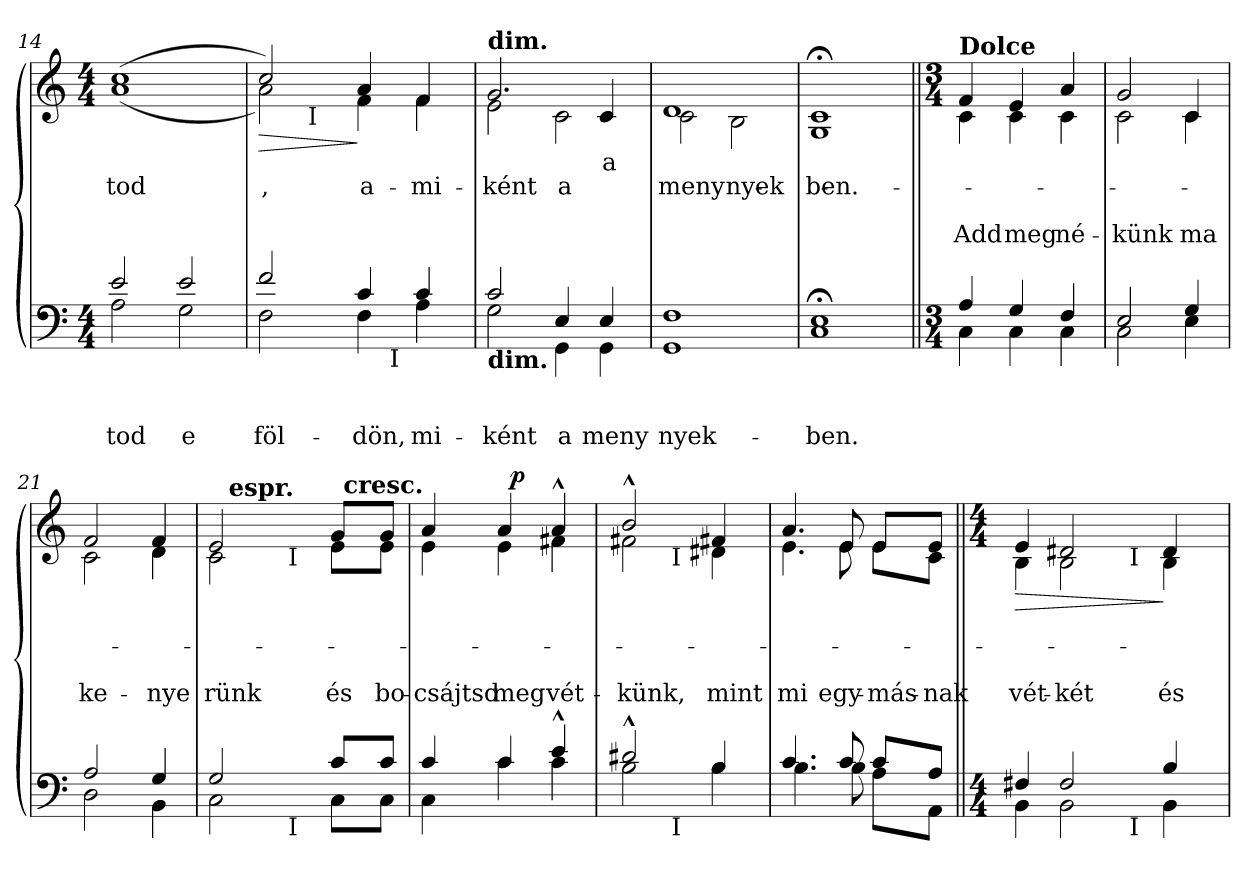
**kern	**text	**text	**text	**kern	**text	**text	**text	**text	**dynam
*part2	*part2	*part2	*part2	*part1	*part1	*part1	*part1	*part1	*part1
*staff2	*staff2	*staff2	*staff2	*staff1	*staff1	*staff1	*staff1	*staff1	*staff1
*clefF4	*	*	*	*clefG2	*	*	*	*	*
*k[]	*	*	*	*k[]	*	*	*	*	*
*a:	*	*	*	*a:	*	*	*	*	*
*M4/4	*	*	*	*M4/4	*	*	*	*	*
=14	=14	=14	=14	=14	=14	=14	=14	=14	=14
!	!	!	!LO:LY:a	!	!	!	!	!	!
*^	*	*	*	*	*	*	*	*	*
!	!	!	!	!	!	!LO:LY:a	!	!	!	!
*	*	*	*	*	*^	*	*	*	*	*
!	!	!	!	!	!	!	!	!LO:LY:b	!	!	!
2e/	2A\	.	.	-tod	(>1cc	(<1a	.	-tod	.	.	.
!	!	!	!	!LO:LY:a	!	!	!	!	!	!	!
2e/	2G\	.	.	e	.	.	.	.	.	.	.
*v	*v	*	*	*	*	*	*	*	*	*	*
*	*	*	*	*v	*v	*	*	*	*	*
=15	=15	=15	=15	=15	=15	=15	=15	=15	=15
*^	*	*	*	*	*	*	*	*	*
!	!	!	!	!LO:LY:a	!	!	!	!	!	!LO:HP:b
*	*	*	*	*	*^	*	*	*	*	*
!	!	!	!	!	!	!	!	!LO:LY:b	!	!	!
*	*^	*	*	*	*	*^	*	*	*	*	*
2f/	2F\	3ryy	.	.	föl-	2cc/)	2a\)	6..ryy	.	,	.	.	>
!	!	!	!	!	!	!	!	!LO:TX:b:t=I	!	!	!	!	!
.	.	.	.	.	.	.	.	3%2ryy	.	.	.	.	.
.	.	6...ryy	.	.	.	.	.	.	.	.	.	.	.
!	!	!	!	!	!LO:LY:a	!	!	!	!	!	!	!	!
!	!	!	!	!	!	!	!	!	!LO:LY:a	!	!	!	!
!	!	!	!	!	!	!	!	!	!	!LO:LY:b	!	!	!
4c/	4F\	.	.	.	-dön,	4a/	4f\	.	.	a-	.	.	]
!	!	!LO:TX:b:t=I	!	!	!	!	!	!	!	!	!	!	!
.	.	3ryy	.	.	.	.	.	.	.	.	.	.	.
!	!	!	!	!	!LO:LY:a	!	!	!	!	!	!	!	!
!	!	!	!	!	!	!	!	!	!LO:LY:a	!	!	!	!
!	!	!	!	!	!	!	!	!	!	!LO:LY:b	!	!	!
4c/	4A\	.	.	.	mi-	4f/	4f\	.	.	-mi-	.	.	.
.	.	.	.	.	.	.	.	24ryy	.	.	.	.	.
.	.	48ryy	.	.	.	.	.	.	.	.	.	.	.
*v	*v	*v	*	*	*	*	*	*	*	*	*	*	*
*	*	*	*	*v	*v	*v	*	*	*	*	*
=16	=16	=16	=16	=16	=16	=16	=16	=16	=16
*^	*	*	*	*^	*	*	*	*	*
*	*^	*	*	*	*	*^	*	*	*	*	*
!	!	!	!	!	!LO:LY:a	!	!	!	!	!	!	!	!
*	*v	*v	*	*	*	*	*	*	*	*	*	*	*
*	*	*	*	*	*v	*v	*v	*	*	*	*	*
*	*^	*	*	*	*^	*	*	*	*	*
*	*	*	*	*	*	*	*^	*	*	*	*	*
!	!	!	!	!	!	!	!	!	!LO:LY:a	!	!	!	!
*	*v	*v	*	*	*	*	*	*	*	*	*	*	*
*	*	*	*	*	*	*v	*v	*	*	*	*	*
*	*^	*	*	*	*	*^	*	*	*	*	*
!	!	!	!	!	!	!LO:TX:a:B:t=dim.	!	!	!	!	!	!	!
!LO:TX:b:B:t=dim.	!	!	!	!	!	!	!	!	!	!	!	!	!
!	!	!	!	!	!	!	!	!	!	!LO:LY:b	!	!	!
*	*v	*v	*	*	*	*	*	*	*	*	*	*	*
*	*	*	*	*	*	*v	*v	*	*	*	*	*
2c/	2G\	.	.	-ként	2.g/	2e\	.	-ként	.	.	.
!	!	!	!	!LO:LY:a	!	!	!	!	!	!	!
!	!	!	!	!	!	!	!	!LO:LY:b	!	!	!
4E/	4GG\	.	.	a	.	2c\	.	a	.	.	.
!	!	!	!	!LO:LY:a	!	!	!	!	!	!	!
!	!	!	!	!	!	!	!LO:LY:a	!	!	!	!
4E/	4GG\	.	.	meny­	4c/	.	a	.	.	.	.
!!LO:LB:g=z	!!
=17	=17	=17	=17	=17	=17	=17	=17	=17	=17	=17	=17
!	!	!	!	!LO:LY:a	!	!	!	!	!	!	!
!	!	!	!	!	!	!	!LO:LY:a	!	!	!	!
!	!	!	!	!	!	!	!	!LO:LY:b	!	!	!
1F	1GG	.	.	nyek-	1d	2c\	.	meny-	.	.	.
!	!	!	!	!	!	!	!	!LO:LY:b	!	!	!
.	.	.	.	.	.	2B\	.	-nyek-	.	.	.
=18	=18	=18	=18	=18	=18	=18	=18	=18	=18	=18	=18
!	!	!	!	!LO:LY:a	!	!	!	!	!	!	!
!	!	!	!	!	!	!	!LO:LY:a	!	!	!	!
!	!	!	!	!	!	!	!	!LO:LY:b	!	!	!
1E;<	1C	.	.	-ben.	1c;<	1G	.	-ben.	.	.	.
=19||	=19||	=19||	=19||	=19||	=19||	=19||	=19||	=19||	=19||	=19||	=19||
*M3/4	*	*	*	*	*M3/4	*	*	*	*	*	*
!	!	!	!	!	!LO:TX:a:B:t=Dolce	!	!	!	!	!	!
!	!	!	!	!	!	!	!	!	!	!LO:LY:b	!
4A/	4C\	.	.	.	4f/	4c\	.	.	.	Add	.
!	!	!	!	!	!	!	!	!	!	!LO:LY:b	!
4G/	4C\	.	.	.	4e/	4c\	.	.	.	meg	.
!	!	!	!	!	!	!	!	!	!	!LO:LY:b	!
4F/	4C\	.	.	.	4a/	4c\	.	.	.	né-	.
=20	=20	=20	=20	=20	=20	=20	=20	=20	=20	=20	=20
!	!	!	!	!	!	!	!	!	!	!LO:LY:b	!
2E/	2C\	.	.	.	2g/	2c\	.	.	.	-künk	.
!	!	!	!	!	!	!	!	!	!	!LO:LY:b	!
4G/	4E\	.	.	.	4c/	4c\	.	.	.	ma	.
=21	=21	=21	=21	=21	=21	=21	=21	=21	=21	=21	=21
!	!	!	!	!	!	!	!	!	!	!LO:LY:b	!
2A/	2D\	.	.	.	2f/	2c\	.	.	.	ke-	.
!	!	!	!	!	!	!	!	!	!	!LO:LY:b	!
4G/	4BB\	.	.	.	4f/	4d\	.	.	.	-nye­	.
*	*	*	*	*	*v	*v	*	*	*	*	*
!!LO:LB:g=z
=22	=22	=22	=22	=22	=22	=22	=22	=22	=22	=22
*	*	*	*	*	*^	*	*	*	*	*
!	!	!	!	!	!	!	!	!	!	!LO:LY:b	!
*	*^	*	*	*	*^	*^	*	*	*	*	*
*	*	*	*	*	*	*	*	*^	*	*	*	*	*	*
2G/	2C\	6ryy	.	.	.	2e/	2c\	16ryy	6ryy	2ryy	.	.	.	rünk	.
!	!	!	!	!	!	!	!	!LO:TX:a:B:t=espr.	!	!	!	!	!	!	!
.	.	.	.	.	.	.	.	2ryy	.	.	.	.	.	.	.
.	.	12ryy	.	.	.	.	.	.	12ryy	.	.	.	.	.	.
.	.	48ryy	.	.	.	.	.	.	48ryy	.	.	.	.	.	.
!	!	!	!	!	!	!	!	!	!LO:TX:b:t=I	!	!	!	!	!	!
!	!	!LO:TX:b:t=I	!	!	!	!	!	!	!	!	!	!	!	!	!
.	.	3ryy	.	.	.	.	.	.	3ryy	.	.	.	.	.	.
!	!	!	!	!	!	!	!	!	!	!	!	!	!	!LO:LY:b	!
8c/L	8C\L	.	.	.	.	8g/L	8e\L	.	.	32ryy	.	.	.	és	.
!	!	!	!	!	!	!	!	!	!	!LO:TX:a:B:t=cresc.	!	!	!	!	!
.	.	.	.	.	.	.	.	.	.	8..ryy	.	.	.	.	.
.	.	.	.	.	.	.	.	8.ryy	.	.	.	.	.	.	.
.	.	12..ryy	.	.	.	.	.	.	12..ryy	.	.	.	.	.	.
!	!	!	!	!	!	!	!	!	!	!	!	!	!	!LO:LY:b	!
8c/J	8C\J	.	.	.	.	8g/J	8e\J	.	.	.	.	.	.	bo-	.
*	*v	*v	*	*	*	*	*	*	*	*	*	*	*	*	*
*	*	*	*	*	*v	*v	*v	*v	*v	*	*	*	*	*
=23	=23	=23	=23	=23	=23	=23	=23	=23	=23	=23
*	*^	*	*	*	*^	*	*	*	*	*
*	*	*	*	*	*	*	*^	*	*	*	*	*
*	*	*	*	*	*	*	*	*^	*	*	*	*	*
*	*	*	*	*	*	*	*	*	*^	*	*	*	*	*
!	!	!	!	!	!	!	!	!	!	!	!	!	!	!LO:LY:b	!
*	*v	*v	*	*	*	*	*	*	*	*	*	*	*	*	*
*	*	*	*	*	*	*	*v	*v	*v	*	*	*	*	*
4c/	4C\	.	.	.	4a/	4e\	4ryy	.	.	.	-csájtsd	.
!	!	!	!	!	!	!	!	!	!	!	!LO:LY:b	!
4c/	4c\	.	.	.	4a/	4e\	32ryy	.	.	.	meg	.
!	!	!	!	!	!	!	!	!	!	!	!	!LO:DY:a
.	.	.	.	.	.	.	4...ryy	.	.	.	.	p
!	!	!	!	!	!	!	!	!	!	!	!LO:LY:b	!
4e^^</	4c\	.	.	.	4a^^</	4f#X\	.	.	.	.	vét-	.
=24	=24	=24	=24	=24	=24	=24	=24	=24	=24	=24	=24	=24
!	!	!	!	!	!	!	!	!	!	!	!LO:LY:b	!
*	*^	*	*	*	*	*	*	*	*	*	*	*
2d#X^^</	2B\	6..ryy	.	.	.	2b^^</	2f#X\	6..ryy	.	.	.	-künk,	.
!	!	!	!	!	!	!	!	!LO:TX:b:t=I	!	!	!	!	!
!	!	!LO:TX:b:t=I	!	!	!	!	!	!	!	!	!	!	!
.	.	3ryy	.	.	.	.	.	3ryy	.	.	.	.	.
!	!	!	!	!	!	!	!	!	!	!	!	!LO:LY:b	!
4B/	4B\	.	.	.	.	4f#X/	4d#X\	.	.	.	.	mint	.
.	.	12.ryy	.	.	.	.	.	12.ryy	.	.	.	.	.
*	*v	*v	*	*	*	*	*	*	*	*	*	*	*
*	*	*	*	*	*v	*v	*v	*	*	*	*	*
=25	=25	=25	=25	=25	=25	=25	=25	=25	=25	=25
*	*^	*	*	*	*^	*	*	*	*	*
*	*	*	*	*	*	*	*^	*	*	*	*	*
!	!	!	!	!	!	!	!	!	!	!	!	!LO:LY:b	!
*	*v	*v	*	*	*	*	*	*	*	*	*	*	*
*	*	*	*	*	*	*v	*v	*	*	*	*	*
4.c/	4.B\	.	.	.	4.a/	4.e\	.	.	.	mi	.
!	!	!	!	!	!	!	!	!	!	!LO:LY:b	!
8c/	8B\	.	.	.	8e/	8e\	.	.	.	egy-	.
!	!	!	!	!	!	!	!	!	!	!LO:LY:b	!
8c/L	8A\L	.	.	.	8e/L	8e\L	.	.	.	-más-	.
!	!	!	!	!	!	!	!	!	!	!LO:LY:b	!
8A/J	8AA\J	.	.	.	8e/J	8c\J	.	.	.	-nak	.
*v	*v	*	*	*	*	*	*	*	*	*	*
*	*	*	*	*v	*v	*	*	*	*	*
!!LO:PB:g=z
=26||	=26||	=26||	=26||	=26||	=26||	=26||	=26||	=26||	=26||
*M4/4	*	*	*	*M4/4	*	*	*	*	*
*^	*	*	*	*	*	*	*	*	*
*	*	*	*	*	*^	*	*	*	*	*
!	!	!	!	!	!	!	!	!	!	!LO:LY:b	!LO:HP:b
*	*^	*	*	*	*	*^	*	*	*	*	*
4F#X/	4BB\	2ryy	.	.	.	4e/	4B\	2ryy	.	.	.	vét-	>
!	!	!	!	!	!	!	!	!	!	!	!	!LO:LY:b	!
2F#/	2BB\	.	.	.	.	2d#X/	2B\	.	.	.	.	-két	.
.	.	16.ryy	.	.	.	.	.	16.ryy	.	.	.	.	.
!	!	!	!	!	!	!	!	!LO:TX:b:t=I	!	!	!	!	!
!	!	!LO:TX:b:t=I	!	!	!	!	!	!	!	!	!	!	!
.	.	4ryy	.	.	.	.	.	4ryy	.	.	.	.	.
!	!	!	!	!	!	!	!	!	!	!	!	!LO:LY:b	!
4B/	4BB\	.	.	.	.	4d#/	4B\	.	.	.	.	és	]
.	.	8ryy	.	.	.	.	.	8ryy	.	.	.	.	.
.	.	32ryy	.	.	.	.	.	32ryy	.	.	.	.	.
*v	*v	*v	*	*	*	*	*	*	*	*	*	*	*
*	*	*	*	*v	*v	*v	*	*	*	*	*
=	=	=	=	=	=	=	=	=	=
*-	*-	*-	*-	*-	*-	*-	*-	*-	*-
